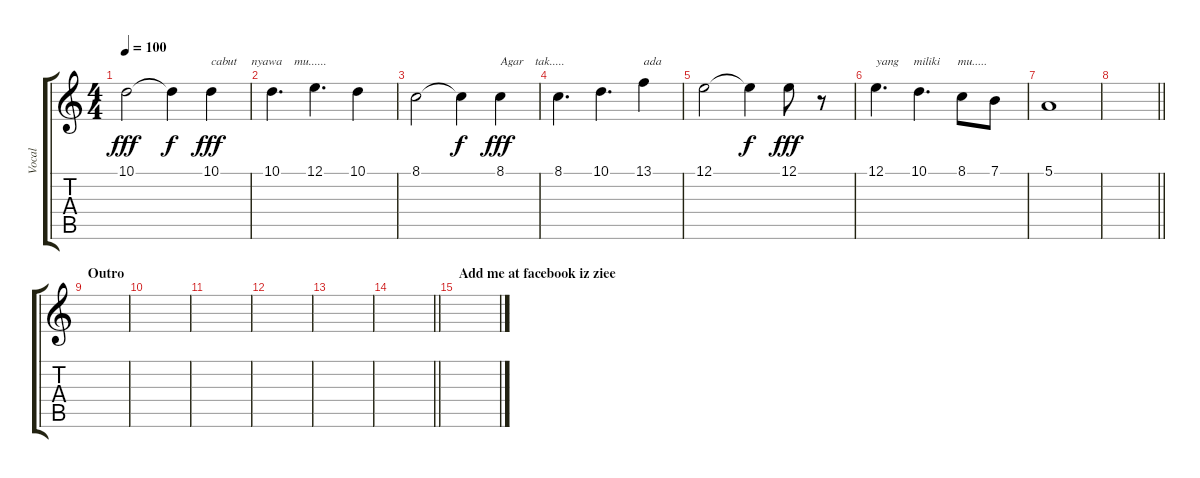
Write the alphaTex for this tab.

\track ("Vocal" "Vocal") {instrument voiceoohs}
\staff {score tabs}
\tuning (E4 B3 G3 D3 A2 E2) {hide}
\ts (4 4)
\tempo 100
\clef g2
\ks c
10.1.2{dy fff} 10.1{t}.4{dy f} 10.1.4{txt "cabut     nyawa    mu......" dy fff} |
10.1.4{d} 12.1.4{d} 10.1.4 |
8.1.2 8.1{t}.4{dy f} 8.1.4{txt "Agar    tak....." dy fff} |
8.1.4{d} 10.1.4{d} 13.1.4{txt "ada "} |
12.1.2 12.1{t}.4{dy f} 12.1.8{dy fff} r.8 |
12.1.4{d txt "yang     miliki      mu....."} 10.1.4{d} 8.1.8 7.1.8 |
5.1.1 |
\barLineRight lightlight
|
\section ("" "Outro")
|
|
|
|
|
\barLineRight lightlight
|
\section ("" "Add me at facebook iz ziee")
